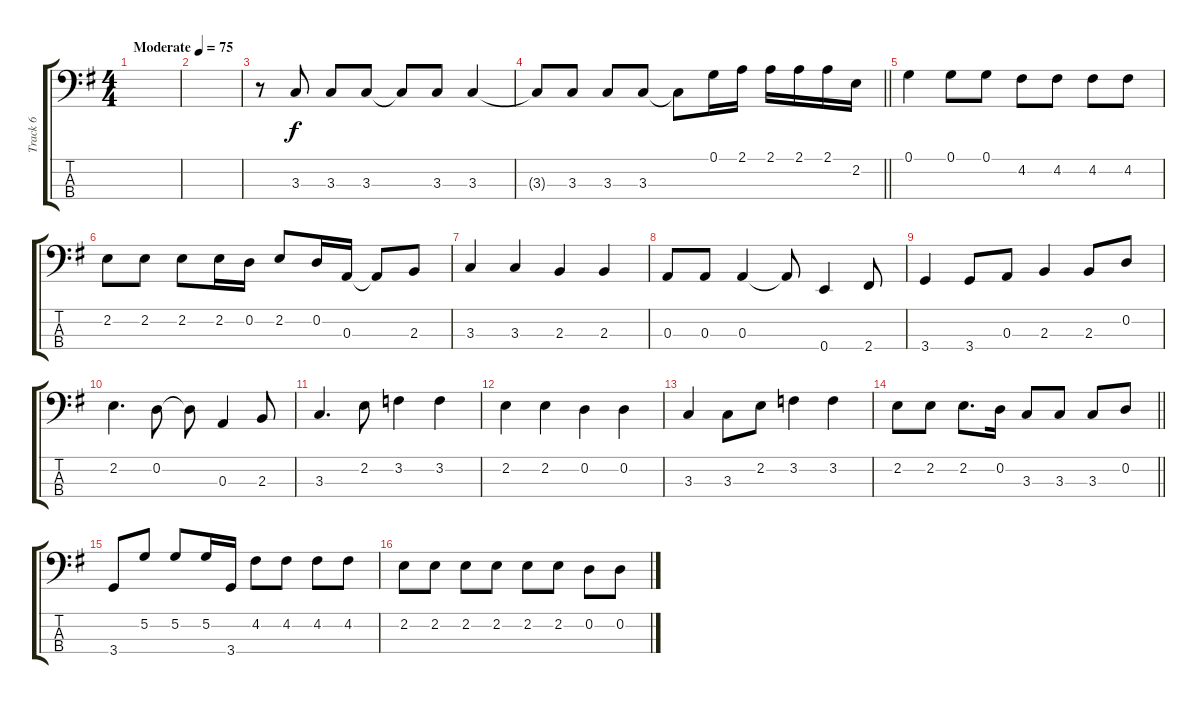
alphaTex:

\track ("Track 6" "Track 6") {instrument electricbassfinger}
\staff {score tabs}
\tuning (G2 D2 A1 E1) {hide}
\ts (4 4)
\tempo (75 "Moderate")
\clef f4
\ks g
|
|
r.8 3.3.8 3.3.8 3.3.8 3.3{t}.8 3.3.8 3.3.4 |
\barLineRight lightlight
3.3{t}.8 3.3.8 3.3.8 3.3.8 3.3{t}.8 0.1.16 2.1.16 2.1.16 2.1.16 2.1.16 2.2.16 |
0.1.4 0.1.8 0.1.8 4.2.8 4.2.8 4.2.8 4.2.8 |
2.2.8 2.2.8 2.2.8 2.2.16 0.2.16 2.2.8 0.2.16 0.3.16 0.3{t}.8 2.3.8 |
3.3.4 3.3.4 2.3.4 2.3.4 |
0.3.8 0.3.8 0.3.4 0.3{t}.8 0.4.4 2.4.8 |
3.4.4 3.4.8 0.3.8 2.3.4 2.3.8 0.2.8 |
2.2.4{d} 0.2.8 0.2{t}.8 0.3.4 2.3.8 |
3.3.4{d} 2.2.8 3.2.4 3.2.4 |
2.2.4 2.2.4 0.2.4 0.2.4 |
3.3.4 3.3.8 2.2.8 3.2.4 3.2.4 |
\barLineRight lightlight
2.2.8 2.2.8 2.2.8{d} 0.2.16 3.3.8 3.3.8 3.3.8 0.2.8 |
3.4.8 5.2.8 5.2.8 5.2.16 3.4.16 4.2.8 4.2.8 4.2.8 4.2.8 |
2.2.8 2.2.8 2.2.8 2.2.8 2.2.8 2.2.8 0.2.8 0.2.8
